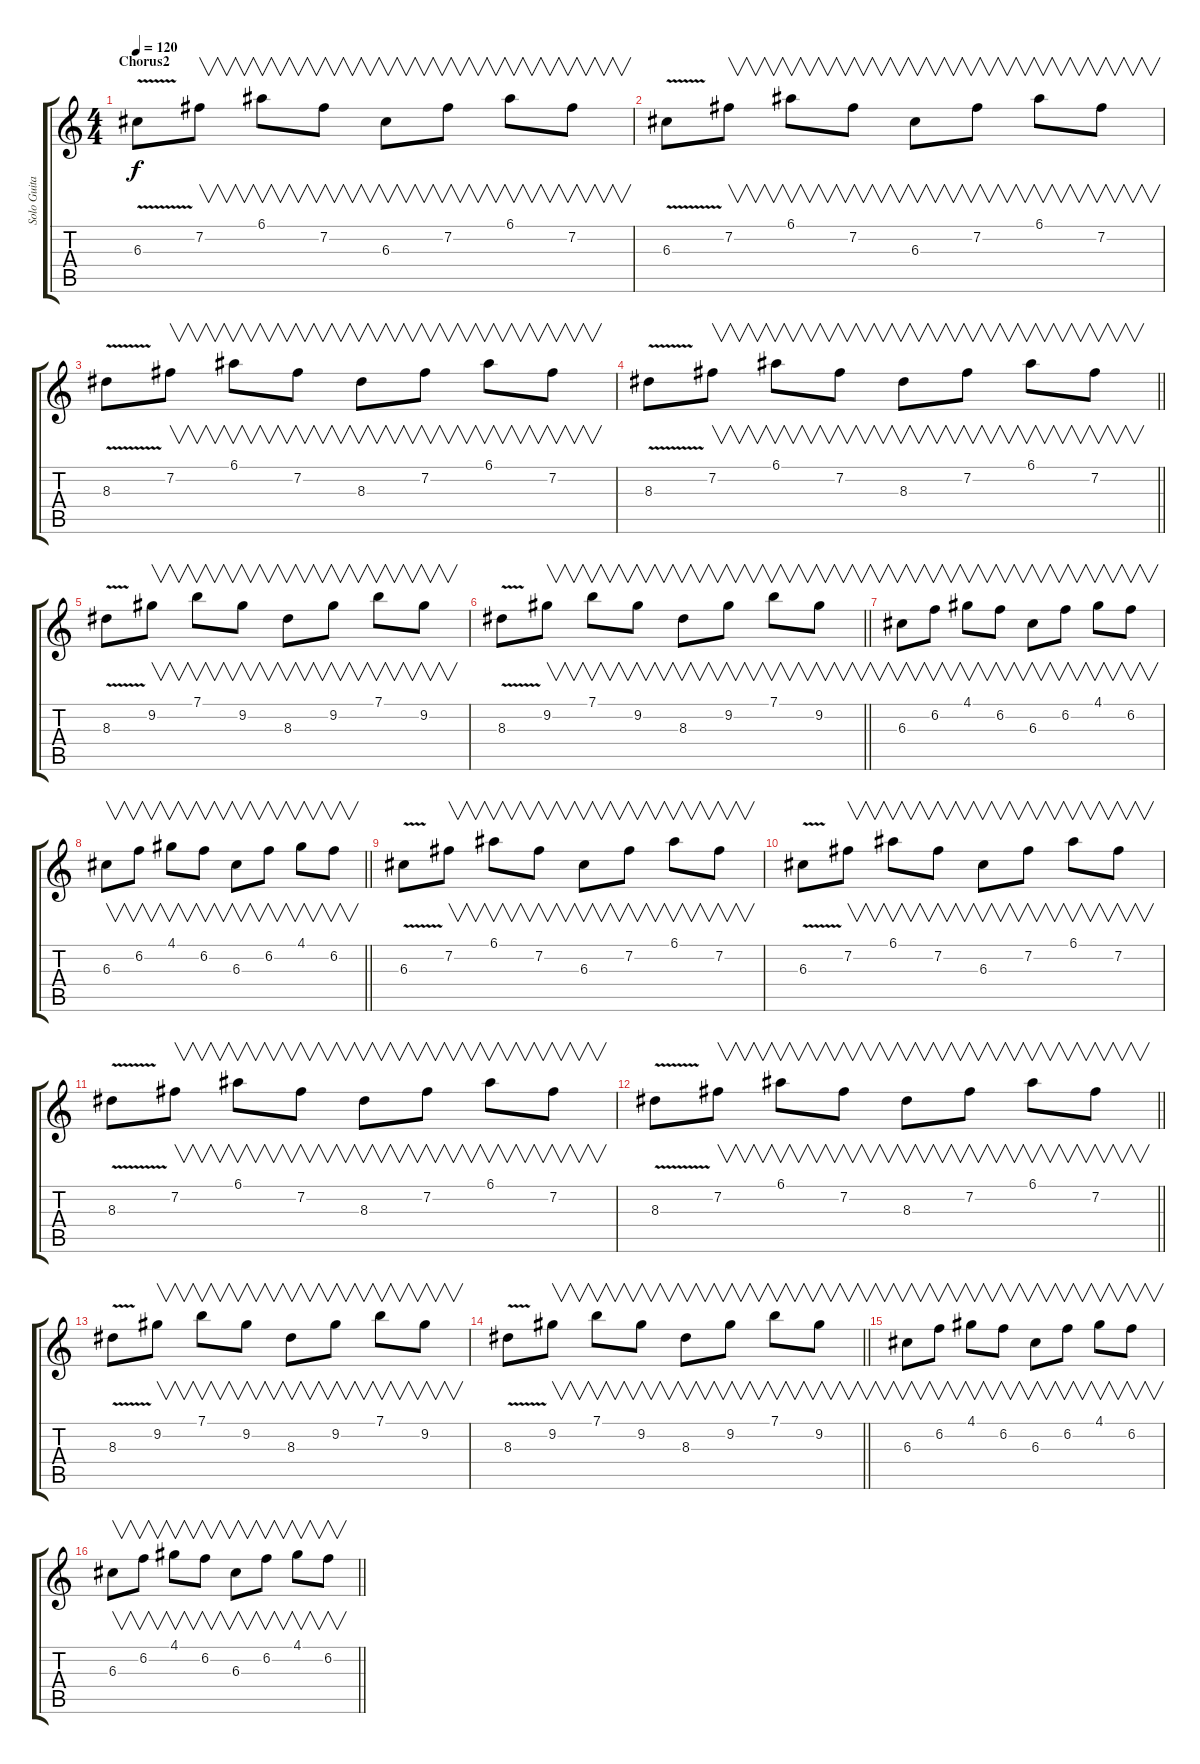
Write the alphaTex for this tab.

\track ("Solo Guitar" "Solo Guita") {instrument distortionguitar}
\staff {score tabs}
\tuning (E4 B3 G3 D3 A2 E2) {hide}
\ts (4 4)
\section ("" "Chorus2")
\tempo 120
\clef g2
\ks c
6.3{v}.8{dy f} 7.2.8{v} 6.1.8{v} 7.2.8{v} 6.3.8{v} 7.2.8{v} 6.1.8{v} 7.2.8{v} |
6.3{v}.8 7.2.8{v} 6.1.8{v} 7.2.8{v} 6.3.8{v} 7.2.8{v} 6.1.8{v} 7.2.8{v} |
8.3{v}.8 7.2.8{v} 6.1.8{v} 7.2.8{v} 8.3.8{v} 7.2.8{v} 6.1.8{v} 7.2.8{v} |
\barLineRight lightlight
8.3{v}.8 7.2.8{v} 6.1.8{v} 7.2.8{v} 8.3.8{v} 7.2.8{v} 6.1.8{v} 7.2.8{v} |
8.3{v}.8 9.2.8{v} 7.1.8{v} 9.2.8{v} 8.3.8{v} 9.2.8{v} 7.1.8{v} 9.2.8{v} |
\barLineRight lightlight
8.3{v}.8 9.2.8{v} 7.1.8{v} 9.2.8{v} 8.3.8{v} 9.2.8{v} 7.1.8{v} 9.2.8{v} |
6.3.8{v} 6.2.8{v} 4.1.8{v} 6.2.8{v} 6.3.8{v} 6.2.8{v} 4.1.8{v} 6.2.8{v} |
\barLineRight lightlight
6.3.8{v} 6.2.8{v} 4.1.8{v} 6.2.8{v} 6.3.8{v} 6.2.8{v} 4.1.8{v} 6.2.8{v} |
6.3{v}.8 7.2.8{v} 6.1.8{v} 7.2.8{v} 6.3.8{v} 7.2.8{v} 6.1.8{v} 7.2.8{v} |
6.3{v}.8 7.2.8{v} 6.1.8{v} 7.2.8{v} 6.3.8{v} 7.2.8{v} 6.1.8{v} 7.2.8{v} |
8.3{v}.8 7.2.8{v} 6.1.8{v} 7.2.8{v} 8.3.8{v} 7.2.8{v} 6.1.8{v} 7.2.8{v} |
\barLineRight lightlight
8.3{v}.8 7.2.8{v} 6.1.8{v} 7.2.8{v} 8.3.8{v} 7.2.8{v} 6.1.8{v} 7.2.8{v} |
8.3{v}.8 9.2.8{v} 7.1.8{v} 9.2.8{v} 8.3.8{v} 9.2.8{v} 7.1.8{v} 9.2.8{v} |
\barLineRight lightlight
8.3{v}.8 9.2.8{v} 7.1.8{v} 9.2.8{v} 8.3.8{v} 9.2.8{v} 7.1.8{v} 9.2.8{v} |
6.3.8{v} 6.2.8{v} 4.1.8{v} 6.2.8{v} 6.3.8{v} 6.2.8{v} 4.1.8{v} 6.2.8{v} |
\barLineRight lightlight
6.3.8{v} 6.2.8{v} 4.1.8{v} 6.2.8{v} 6.3.8{v} 6.2.8{v} 4.1.8{v} 6.2.8{v}
